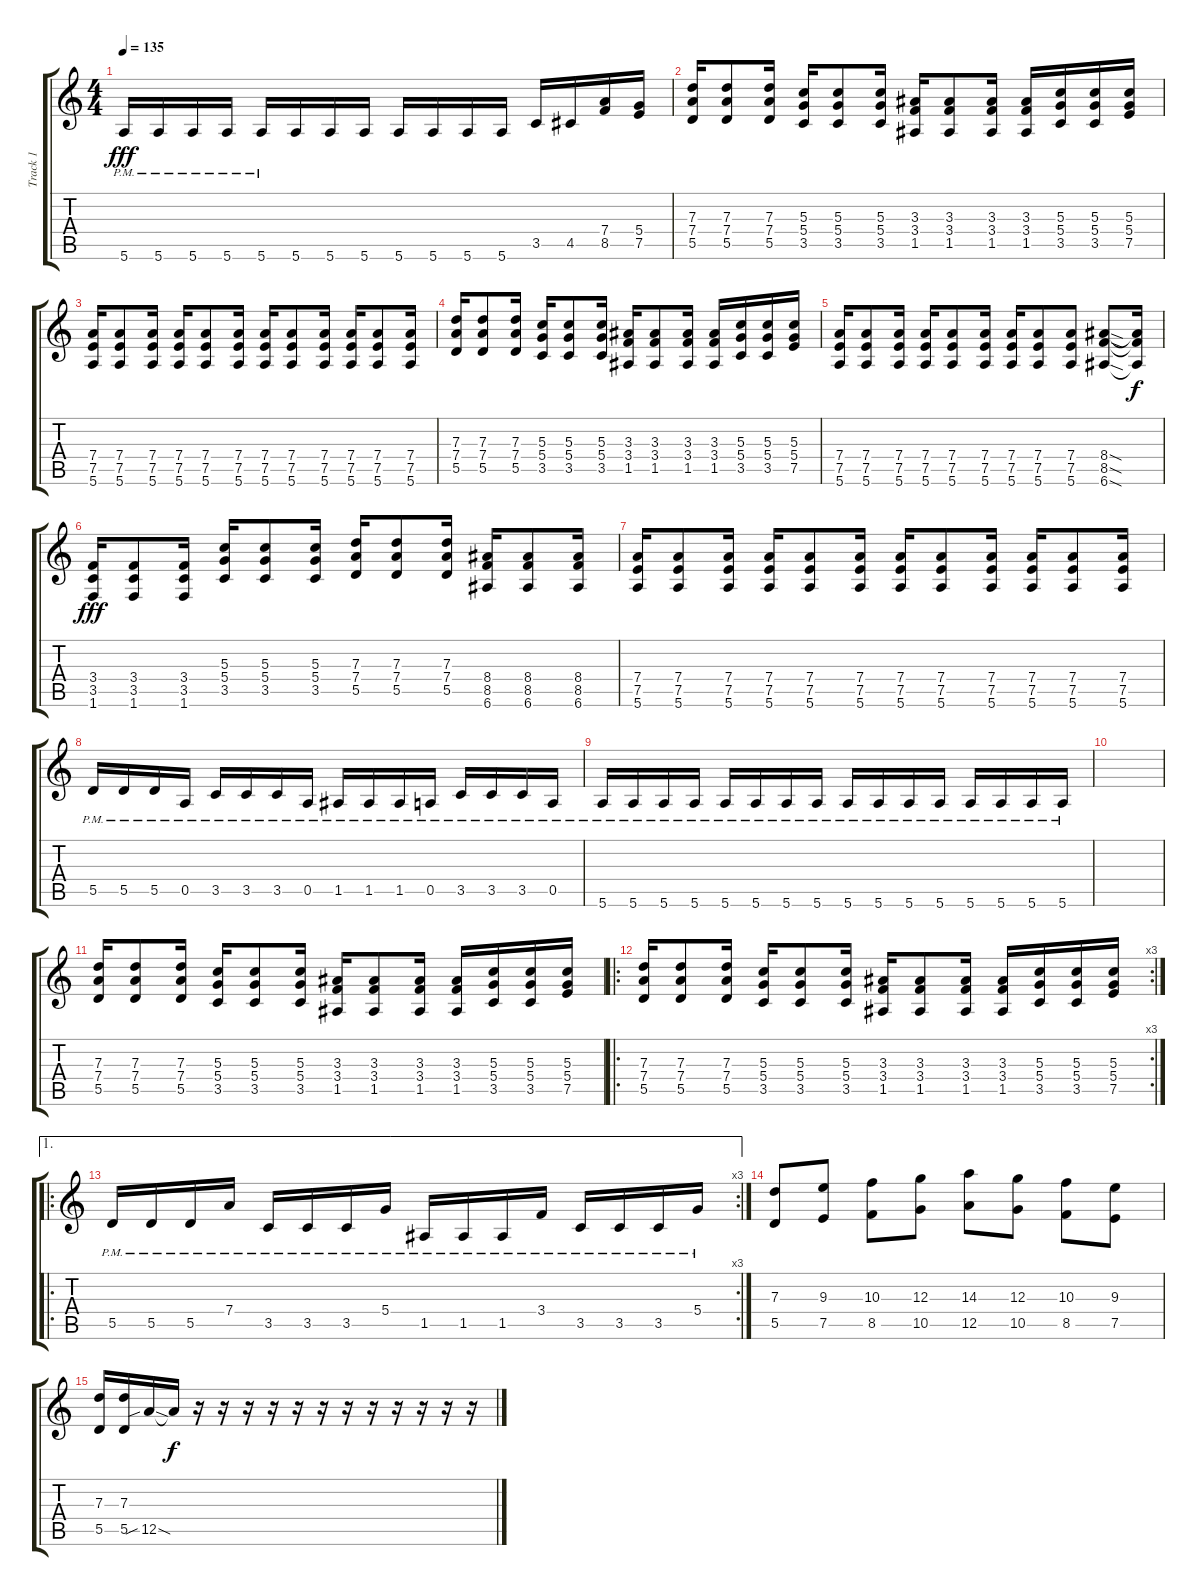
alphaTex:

\track ("Track 1" "Track 1") {instrument overdrivenguitar}
\staff {score tabs}
\tuning (E4 B3 G3 D3 A2 E2) {hide}
\ts (4 4)
\tempo 135
\clef g2
\ks c
5.6{pm}.16{dy fff} 5.6{pm}.16 5.6{pm}.16 5.6{pm}.16 5.6{pm}.16 5.6.16 5.6.16 5.6.16 5.6.16 5.6.16 5.6.16 5.6.16 3.5.16 4.5.16 (7.4 8.5).16 (5.4 7.5).16 |
(7.3 7.4 5.5).16 (7.3 7.4 5.5).8 (7.3 7.4 5.5).16 (5.3 5.4 3.5).16 (5.3 5.4 3.5).8 (5.3 5.4 3.5).16 (3.3 3.4 1.5).16 (3.3 3.4 1.5).8 (3.3 3.4 1.5).16 (3.3 3.4 1.5).16 (5.3 5.4 3.5).16 (5.3 5.4 3.5).16 (5.3 5.4 7.5).16 |
(7.4 7.5 5.6).16 (7.4 7.5 5.6).8 (7.4 7.5 5.6).16 (7.4 7.5 5.6).16 (7.4 7.5 5.6).8 (7.4 7.5 5.6).16 (7.4 7.5 5.6).16 (7.4 7.5 5.6).8 (7.4 7.5 5.6).16 (7.4 7.5 5.6).16 (7.4 7.5 5.6).8 (7.4 7.5 5.6).16 |
(7.3 7.4 5.5).16 (7.3 7.4 5.5).8 (7.3 7.4 5.5).16 (5.3 5.4 3.5).16 (5.3 5.4 3.5).8 (5.3 5.4 3.5).16 (3.3 3.4 1.5).16 (3.3 3.4 1.5).8 (3.3 3.4 1.5).16 (3.3 3.4 1.5).16 (5.3 5.4 3.5).16 (5.3 5.4 3.5).16 (5.3 5.4 7.5).16 |
(7.4 7.5 5.6).16 (7.4 7.5 5.6).8 (7.4 7.5 5.6).16 (7.4 7.5 5.6).16 (7.4 7.5 5.6).8 (7.4 7.5 5.6).16 (7.4 7.5 5.6).16 (7.4 7.5 5.6).8 (7.4 7.5 5.6).8 (8.4{sod} 8.5{sod} 6.6{sod}).8 (8.4{t} 8.5{t} 6.6{t}).16{dy f} |
(3.4 3.5 1.6).16{dy fff} (3.4 3.5 1.6).8 (3.4 3.5 1.6).16 (5.3 5.4 3.5).16 (5.3 5.4 3.5).8 (5.3 5.4 3.5).16 (7.3 7.4 5.5).16 (7.3 7.4 5.5).8 (7.3 7.4 5.5).16 (8.4 8.5 6.6).16 (8.4 8.5 6.6).8 (8.4 8.5 6.6).16 |
(7.4 7.5 5.6).16 (7.4 7.5 5.6).8 (7.4 7.5 5.6).16 (7.4 7.5 5.6).16 (7.4 7.5 5.6).8 (7.4 7.5 5.6).16 (7.4 7.5 5.6).16 (7.4 7.5 5.6).8 (7.4 7.5 5.6).16 (7.4 7.5 5.6).16 (7.4 7.5 5.6).8 (7.4 7.5 5.6).16 |
5.5{pm}.16 5.5{pm}.16 5.5{pm}.16 0.5{pm}.16 3.5{pm}.16 3.5{pm}.16 3.5{pm}.16 0.5{pm}.16 1.5{pm}.16 1.5{pm}.16 1.5{pm}.16 0.5{pm}.16 3.5{pm}.16 3.5{pm}.16 3.5{pm}.16 0.5{pm}.16 |
5.6{pm}.16 5.6{pm}.16 5.6{pm}.16 5.6{pm}.16 5.6{pm}.16 5.6{pm}.16 5.6{pm}.16 5.6{pm}.16 5.6{pm}.16 5.6{pm}.16 5.6{pm}.16 5.6{pm}.16 5.6{pm}.16 5.6{pm}.16 5.6{pm}.16 5.6{pm}.16 |
|
(7.3 7.4 5.5).16 (7.3 7.4 5.5).8 (7.3 7.4 5.5).16 (5.3 5.4 3.5).16 (5.3 5.4 3.5).8 (5.3 5.4 3.5).16 (3.3 3.4 1.5).16 (3.3 3.4 1.5).8 (3.3 3.4 1.5).16 (3.3 3.4 1.5).16 (5.3 5.4 3.5).16 (5.3 5.4 3.5).16 (5.3 5.4 7.5).16 |
\ro
\rc 3
(7.3 7.4 5.5).16 (7.3 7.4 5.5).8 (7.3 7.4 5.5).16 (5.3 5.4 3.5).16 (5.3 5.4 3.5).8 (5.3 5.4 3.5).16 (3.3 3.4 1.5).16 (3.3 3.4 1.5).8 (3.3 3.4 1.5).16 (3.3 3.4 1.5).16 (5.3 5.4 3.5).16 (5.3 5.4 3.5).16 (5.3 5.4 7.5).16 |
\ae 1
\ro
\rc 3
5.5{pm}.16 5.5{pm}.16 5.5{pm}.16 7.4{pm}.16 3.5{pm}.16 3.5{pm}.16 3.5{pm}.16 5.4{pm}.16 1.5{pm}.16 1.5{pm}.16 1.5{pm}.16 3.4{pm}.16 3.5{pm}.16 3.5{pm}.16 3.5{pm}.16 5.4{pm}.16 |
(7.3 5.5).8 (9.3 7.5).8 (10.3 8.5).8 (12.3 10.5).8 (14.3 12.5).8 (12.3 10.5).8 (10.3 8.5).8 (9.3 7.5).8 |
(7.3 5.5).16 (7.3 5.5).16 12.5{sib sod}.16 12.5{t}.16{dy f} r.16 r.16 r.16 r.16 r.16 r.16 r.16 r.16 r.16 r.16 r.16 r.16
